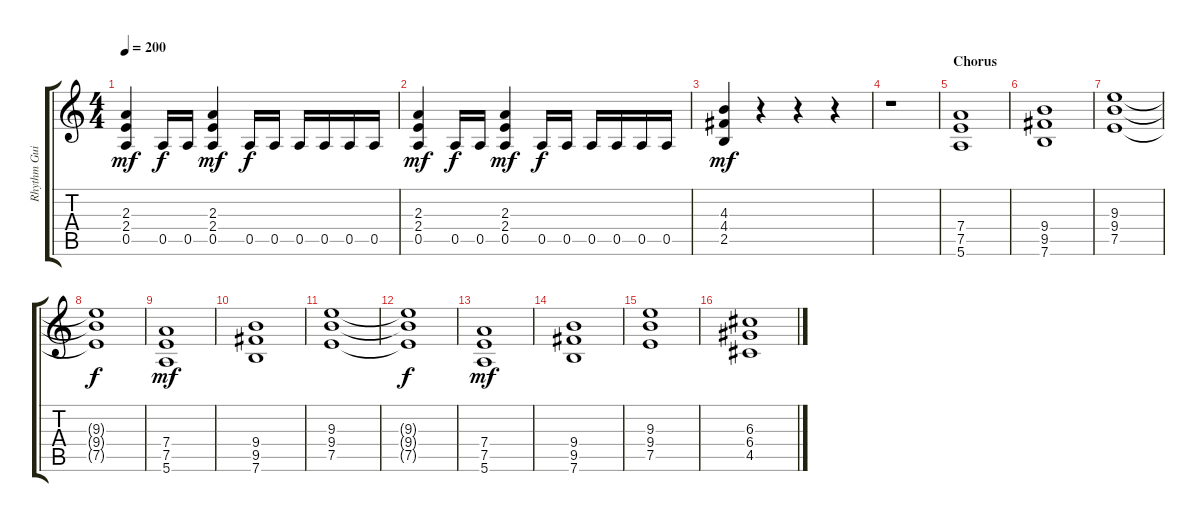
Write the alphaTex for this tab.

\track ("Rhythm Guitar 1" "Rhythm Gui") {instrument distortionguitar}
\staff {score tabs}
\tuning (E4 B3 G3 D3 A2 E2) {hide}
\ts (4 4)
\tempo 200
\clef g2
\ks c
(2.3 2.4 0.5).4{dy mf} 0.5.16{dy f} 0.5.16 (2.3 2.4 0.5).4{dy mf} 0.5.16{dy f} 0.5.16 0.5.16 0.5.16 0.5.16 0.5.16 |
(2.3 2.4 0.5).4{dy mf} 0.5.16{dy f} 0.5.16 (2.3 2.4 0.5).4{dy mf} 0.5.16{dy f} 0.5.16 0.5.16 0.5.16 0.5.16 0.5.16 |
(4.3 4.4 2.5).4{dy mf} r.4 r.4 r.4 |
r.1 |
\section ("" "Chorus")
(7.4 7.5 5.6).1 |
(9.4 9.5 7.6).1 |
(9.3 9.4 7.5).1 |
(9.3{t} 9.4{t} 7.5{t}).1{dy f} |
(7.4 7.5 5.6).1{dy mf} |
(9.4 9.5 7.6).1 |
(9.3 9.4 7.5).1 |
(9.3{t} 9.4{t} 7.5{t}).1{dy f} |
(7.4 7.5 5.6).1{dy mf} |
(9.4 9.5 7.6).1 |
(9.3 9.4 7.5).1 |
(6.3 6.4 4.5).1
